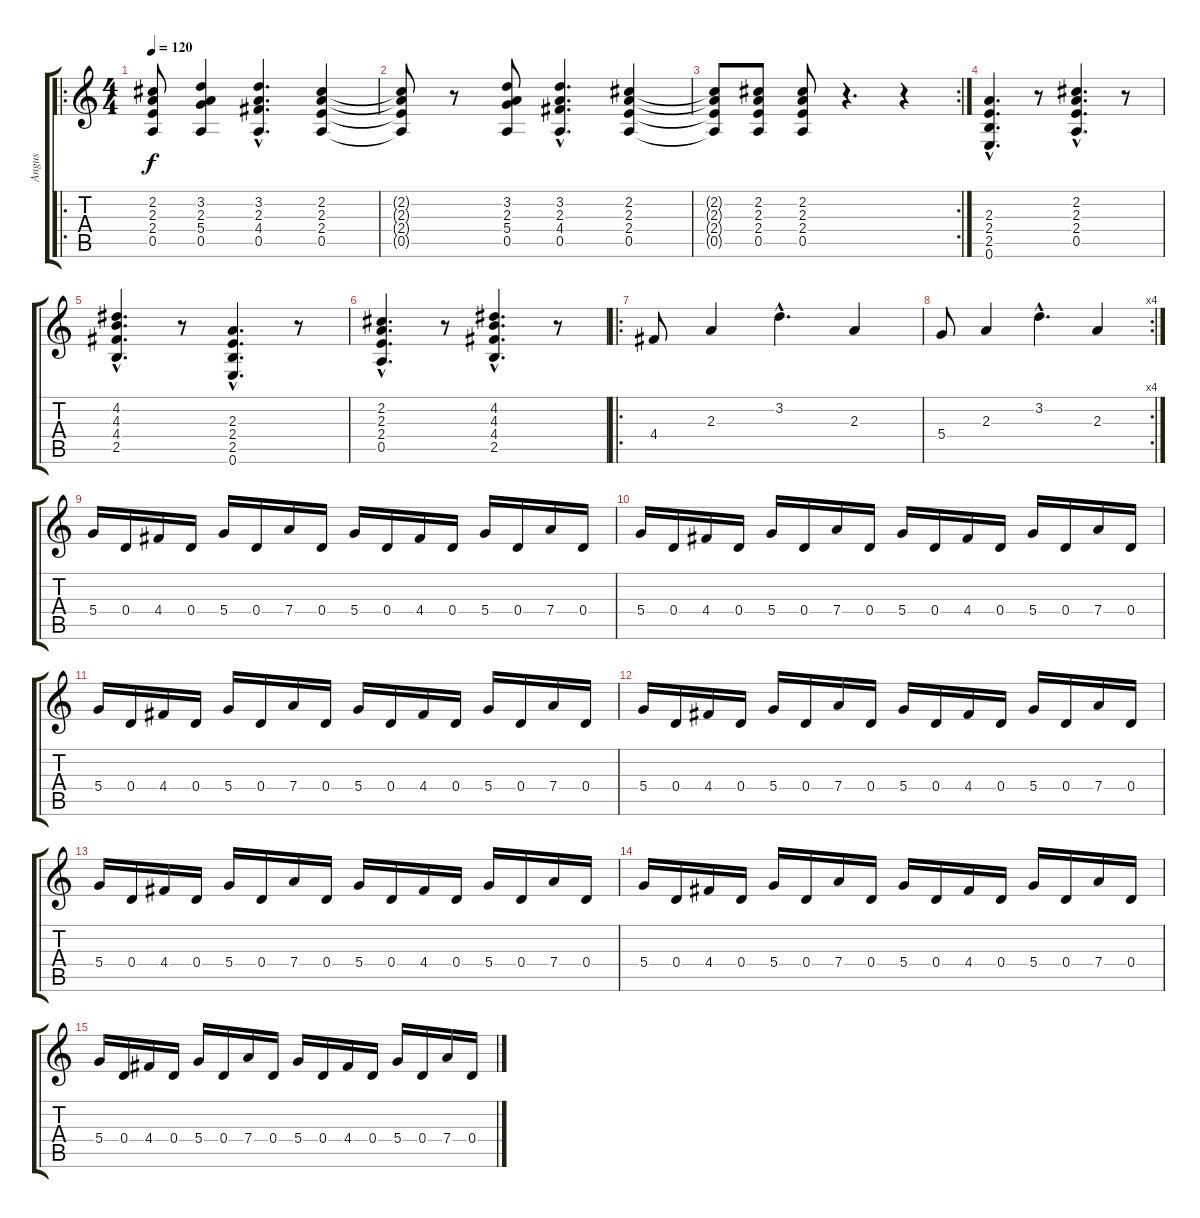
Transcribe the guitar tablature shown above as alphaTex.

\track ("Angus" "Angus") {instrument distortionguitar}
\staff {score tabs}
\tuning (E4 B3 G3 D3 A2 E2) {hide}
\ro
\ts (4 4)
\tempo 120
\clef g2
\ks c
(2.2 2.3 2.4 0.5).8{dy f} (3.2 2.3 5.4 0.5).4 (3.2{hac} 2.3{hac} 4.4{hac} 0.5{hac}).4{d} (2.2 2.3 2.4 0.5).4 |
(2.2{t} 2.3{t} 2.4{t} 0.5{t}).8 r.8 (3.2 2.3 5.4 0.5).8 (3.2{hac} 2.3{hac} 4.4{hac} 0.5{hac}).4{d} (2.2 2.3 2.4 0.5).4 |
\rc 2
(2.2{t} 2.3{t} 2.4{t} 0.5{t}).8 (2.2 2.3 2.4 0.5).8 (2.2 2.3 2.4 0.5).8 r.4{d} r.4 |
(2.3{hac} 2.4{hac} 2.5{hac} 0.6{hac}).4{d} r.8 (2.2{hac} 2.3{hac} 2.4{hac} 0.5{hac}).4{d} r.8 |
(4.2{hac} 4.3{hac} 4.4{hac} 2.5{hac}).4{d} r.8 (2.3{hac} 2.4{hac} 2.5{hac} 0.6{hac}).4{d} r.8 |
(2.2{hac} 2.3{hac} 2.4{hac} 0.5{hac}).4{d} r.8 (4.2{hac} 4.3{hac} 4.4{hac} 2.5{hac}).4{d} r.8 |
\ro
4.4.8 2.3.4 3.2{hac}.4{d} 2.3.4 |
\rc 4
5.4.8 2.3.4 3.2{hac}.4{d} 2.3.4 |
5.4.16 0.4.16 4.4.16 0.4.16 5.4.16 0.4.16 7.4.16 0.4.16 5.4.16 0.4.16 4.4.16 0.4.16 5.4.16 0.4.16 7.4.16 0.4.16 |
5.4.16 0.4.16 4.4.16 0.4.16 5.4.16 0.4.16 7.4.16 0.4.16 5.4.16 0.4.16 4.4.16 0.4.16 5.4.16 0.4.16 7.4.16 0.4.16 |
5.4.16 0.4.16 4.4.16 0.4.16 5.4.16 0.4.16 7.4.16 0.4.16 5.4.16 0.4.16 4.4.16 0.4.16 5.4.16 0.4.16 7.4.16 0.4.16 |
5.4.16 0.4.16 4.4.16 0.4.16 5.4.16 0.4.16 7.4.16 0.4.16 5.4.16 0.4.16 4.4.16 0.4.16 5.4.16 0.4.16 7.4.16 0.4.16 |
5.4.16 0.4.16 4.4.16 0.4.16 5.4.16 0.4.16 7.4.16 0.4.16 5.4.16 0.4.16 4.4.16 0.4.16 5.4.16 0.4.16 7.4.16 0.4.16 |
5.4.16 0.4.16 4.4.16 0.4.16 5.4.16 0.4.16 7.4.16 0.4.16 5.4.16 0.4.16 4.4.16 0.4.16 5.4.16 0.4.16 7.4.16 0.4.16 |
5.4.16 0.4.16 4.4.16 0.4.16 5.4.16 0.4.16 7.4.16 0.4.16 5.4.16 0.4.16 4.4.16 0.4.16 5.4.16 0.4.16 7.4.16 0.4.16
